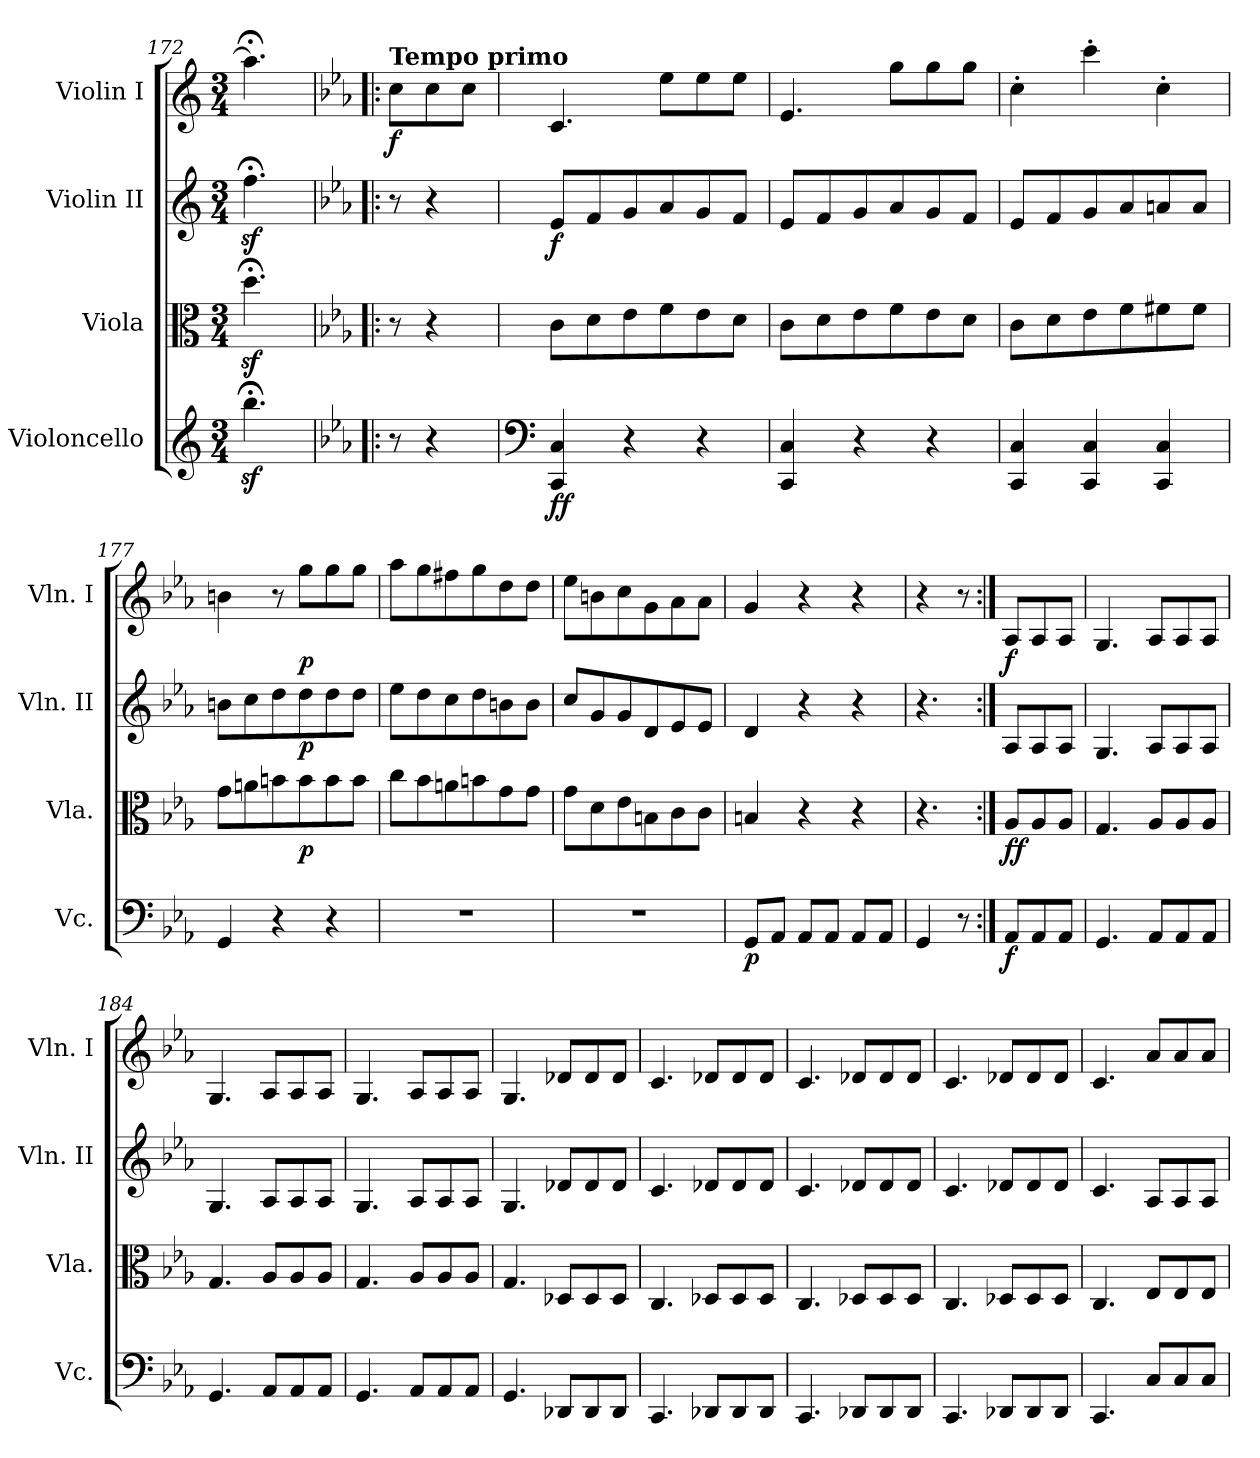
**kern	**dynam	**kern	**dynam	**kern	**dynam	**kern	**dynam
*part4	*part4	*part3	*part3	*part2	*part2	*part1	*part1
*staff4	*staff4	*staff3	*staff3	*staff2	*staff2	*staff1	*staff1
*I"Violoncello	*	*I"Viola	*	*I"Violin II	*	*I"Violin I	*
*I'Vc.	*	*I'Vla.	*	*I'Vln. II	*	*I'Vln. I	*
*clefG2	*	*clefC3	*	*clefG2	*	*clefG2	*
*k[]	*	*k[]	*	*k[]	*	*k[]	*
*C:	*	*C:	*	*C:	*	*C:	*
*M3/4	*	*M3/4	*	*M3/4	*	*M3/4	*
=172	=172	=172	=172	=172	=172	=172	=172
4.bbz<;<\	.	4.ddz<;<\	.	4.ffz<;<\	.	4.aa-;<\]	.
!!LO:PB:g=z
=173!|:	=173!|:	=173!|:	=173!|:	=173!|:	=173!|:	=173!|:	=173!|:
*k[b-e-a-]	*	*k[b-e-a-]	*	*k[b-e-a-]	*	*k[b-e-a-]	*
*c:	*	*c:	*	*c:	*	*c:	*
!	!	!	!	!	!	!LO:TX:a:B:t=Tempo primo	!
!	!	!	!	!	!	!	!LO:DY:b
8r	.	8r	.	8r	.	8cc\L	f
4r	.	4r	.	4r	.	8cc\	.
.	.	.	.	.	.	8cc\J	.
=174	=174	=174	=174	=174	=174	=174	=174
*clefF4	*	*	*	*	*	*	*
!	!LO:DY:b	!	!	!	!	!	!
!	!LO:DY:n=1:b	!	!	!	!LO:DY:b	!	!
4CC/ 4C/	f f	8c\L	.	8e-/L	f	4.c/	.
.	.	8d\	.	8f/	.	.	.
4r	.	8e-\	.	8g/	.	.	.
.	.	8f\	.	8a-/	.	8ee-\L	.
4r	.	8e-\	.	8g/	.	8ee-\	.
.	.	8d\J	.	8f/J	.	8ee-\J	.
=175	=175	=175	=175	=175	=175	=175	=175
4CC/ 4C/	.	8c\L	.	8e-/L	.	4.e-/	.
.	.	8d\	.	8f/	.	.	.
4r	.	8e-\	.	8g/	.	.	.
.	.	8f\	.	8a-/	.	8gg\L	.
4r	.	8e-\	.	8g/	.	8gg\	.
.	.	8d\J	.	8f/J	.	8gg\J	.
=176	=176	=176	=176	=176	=176	=176	=176
4CC/ 4C/	.	8c\L	.	8e-/L	.	4cc'\	.
.	.	8d\	.	8f/	.	.	.
4CC/ 4C/	.	8e-\	.	8g/	.	4ccc'\	.
.	.	8f\	.	8a-/	.	.	.
4CC/ 4C/	.	8f#X\	.	8an/	.	4cc'\	.
.	.	8f#\J	.	8a/J	.	.	.
=177	=177	=177	=177	=177	=177	=177	=177
4GG/	.	8g\L	.	8bn\L	.	4bn\	.
.	.	8an\	.	8cc\	.	.	.
4r	.	8bn\	.	8dd\	.	8r	.
!	!	!	!LO:DY:b	!	!LO:DY:b	!	!LO:DY:b
.	.	8b\	p	8dd\	p	8gg\L	p
4r	.	8b\	.	8dd\	.	8gg\	.
.	.	8b\J	.	8dd\J	.	8gg\J	.
=178	=178	=178	=178	=178	=178	=178	=178
2.r	.	8cc\L	.	8ee-\L	.	8aa-\L	.
.	.	8b-\	.	8dd\	.	8gg\	.
.	.	8an\	.	8cc\	.	8ff#X\	.
.	.	8bn\	.	8dd\	.	8gg\	.
.	.	8g\	.	8bn\	.	8dd\	.
.	.	8g\J	.	8b\J	.	8dd\J	.
!!LO:LB:g=z
=179	=179	=179	=179	=179	=179	=179	=179
2.r	.	8g\L	.	8cc/L	.	8ee-\L	.
.	.	8d\	.	8g/	.	8bn\	.
.	.	8e-\	.	8g/	.	8cc\	.
.	.	8Bn\	.	8d/	.	8g\	.
.	.	8c\	.	8e-/	.	8a-\	.
.	.	8c\J	.	8e-/J	.	8a-\J	.
=180	=180	=180	=180	=180	=180	=180	=180
!	!LO:DY:b	!	!	!	!	!	!
8GG/L	p	4Bn/	.	4d/	.	4g/	.
8AA-/J	.	.	.	.	.	.	.
8AA-/L	.	4r	.	4r	.	4r	.
8AA-/J	.	.	.	.	.	.	.
8AA-/L	.	4r	.	4r	.	4r	.
8AA-/J	.	.	.	.	.	.	.
=181	=181	=181	=181	=181	=181	=181	=181
4GG/	.	4.r	.	4.r	.	4r	.
8r	.	.	.	.	.	8r	.
=182:|!	=182:|!	=182:|!	=182:|!	=182:|!	=182:|!	=182:|!	=182:|!
!	!LO:DY:b	!	!LO:DY:b	!	!	!	!
!	!	!	!LO:DY:n=1:b	!	!	!	!LO:DY:b
8AA-/L	f	8A-/L	f f	8A-/L	.	8A-/L	f
8AA-/	.	8A-/	.	8A-/	.	8A-/	.
8AA-/J	.	8A-/J	.	8A-/J	.	8A-/J	.
=183	=183	=183	=183	=183	=183	=183	=183
4.GG/	.	4.G/	.	4.G/	.	4.G/	.
8AA-/L	.	8A-/L	.	8A-/L	.	8A-/L	.
8AA-/	.	8A-/	.	8A-/	.	8A-/	.
8AA-/J	.	8A-/J	.	8A-/J	.	8A-/J	.
=184	=184	=184	=184	=184	=184	=184	=184
4.GG/	.	4.G/	.	4.G/	.	4.G/	.
8AA-/L	.	8A-/L	.	8A-/L	.	8A-/L	.
8AA-/	.	8A-/	.	8A-/	.	8A-/	.
8AA-/J	.	8A-/J	.	8A-/J	.	8A-/J	.
=185	=185	=185	=185	=185	=185	=185	=185
4.GG/	.	4.G/	.	4.G/	.	4.G/	.
8AA-/L	.	8A-/L	.	8A-/L	.	8A-/L	.
8AA-/	.	8A-/	.	8A-/	.	8A-/	.
8AA-/J	.	8A-/J	.	8A-/J	.	8A-/J	.
=186	=186	=186	=186	=186	=186	=186	=186
4.GG/	.	4.G/	.	4.G/	.	4.G/	.
8DD-X/L	.	8D-X/L	.	8d-X/L	.	8d-X/L	.
8DD-/	.	8D-/	.	8d-/	.	8d-/	.
8DD-/J	.	8D-/J	.	8d-/J	.	8d-/J	.
!!LO:LB:g=z
=187	=187	=187	=187	=187	=187	=187	=187
4.CC/	.	4.C/	.	4.c/	.	4.c/	.
8DD-X/L	.	8D-X/L	.	8d-X/L	.	8d-X/L	.
8DD-/	.	8D-/	.	8d-/	.	8d-/	.
8DD-/J	.	8D-/J	.	8d-/J	.	8d-/J	.
=188	=188	=188	=188	=188	=188	=188	=188
4.CC/	.	4.C/	.	4.c/	.	4.c/	.
8DD-X/L	.	8D-X/L	.	8d-X/L	.	8d-X/L	.
8DD-/	.	8D-/	.	8d-/	.	8d-/	.
8DD-/J	.	8D-/J	.	8d-/J	.	8d-/J	.
=189	=189	=189	=189	=189	=189	=189	=189
4.CC/	.	4.C/	.	4.c/	.	4.c/	.
8DD-X/L	.	8D-X/L	.	8d-X/L	.	8d-X/L	.
8DD-/	.	8D-/	.	8d-/	.	8d-/	.
8DD-/J	.	8D-/J	.	8d-/J	.	8d-/J	.
=190	=190	=190	=190	=190	=190	=190	=190
4.CC/	.	4.C/	.	4.c/	.	4.c/	.
8C/L	.	8E-/L	.	8A-/L	.	8a-/L	.
8C/	.	8E-/	.	8A-/	.	8a-/	.
8C/J	.	8E-/J	.	8A-/J	.	8a-/J	.
=	=	=	=	=	=	=	=
*-	*-	*-	*-	*-	*-	*-	*-
